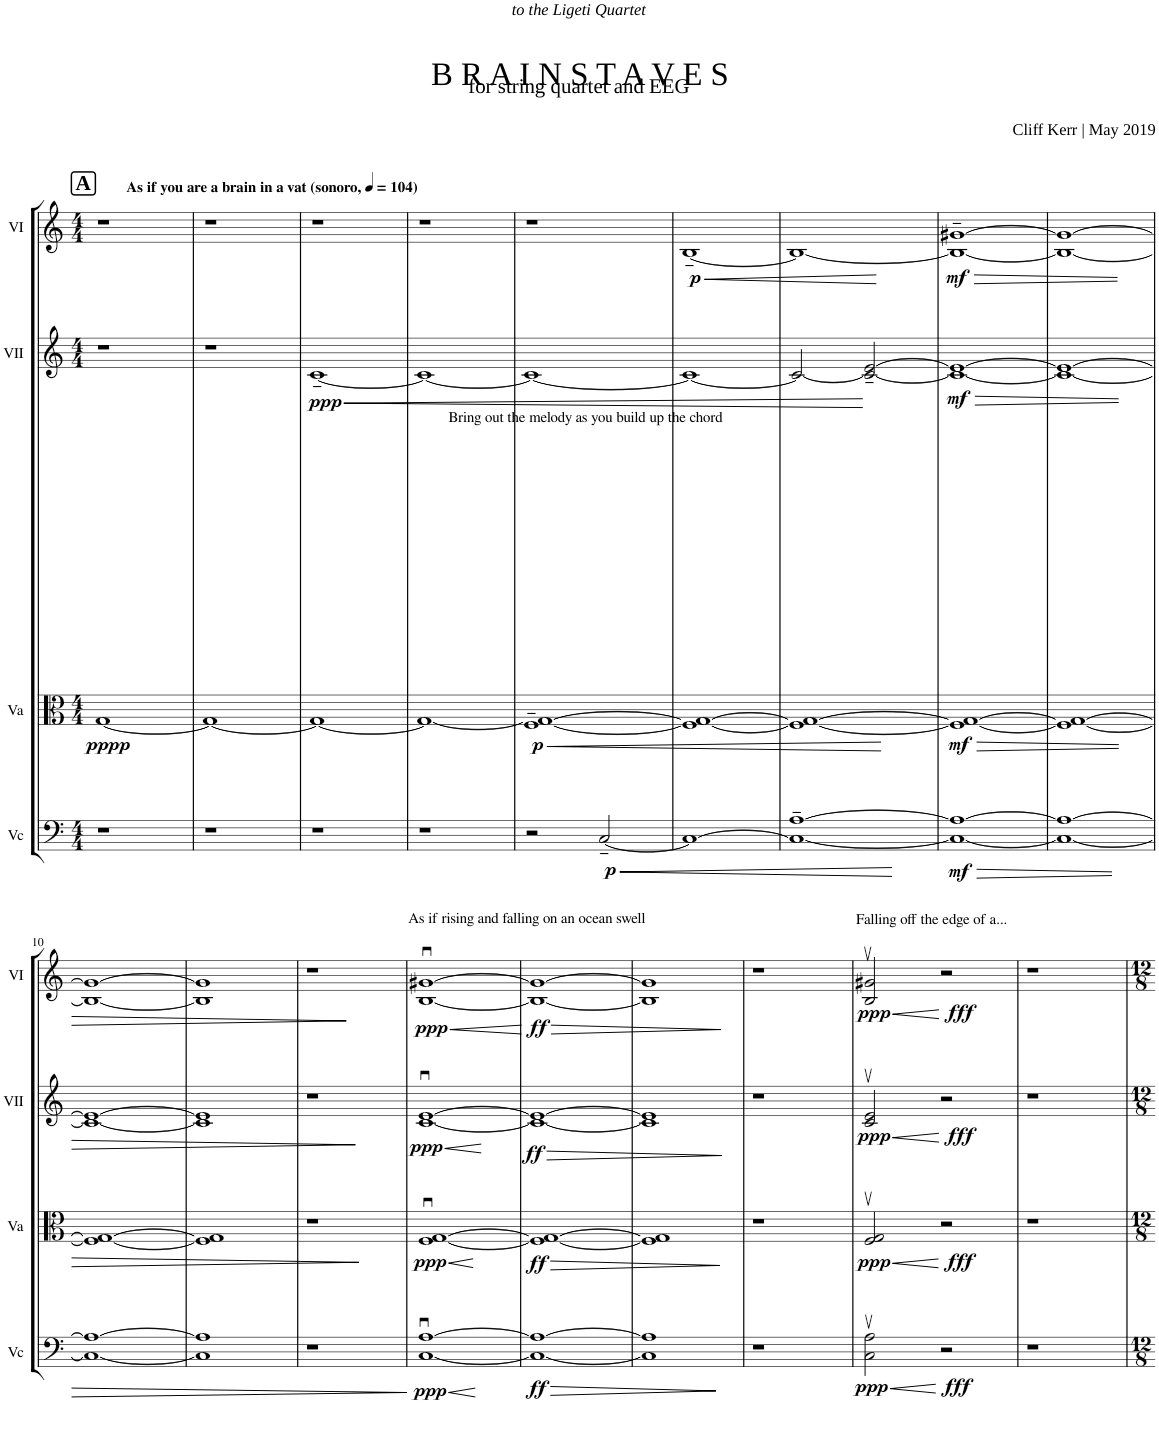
**kern	**dynam	**kern	**dynam	**kern	**dynam	**kern	**dynam
*part4	*part4	*part3	*part3	*part2	*part2	*part1	*part1
*staff4	*staff4	*staff3	*staff3	*staff2	*staff2	*staff1	*staff1
*I"Vc	*	*I"Va	*	*I"VII	*	*I"VI	*
*I'Vc	*	*I'Va	*	*I'VII	*	*I'VI	*
*clefF4	*	*clefC3	*	*clefG2	*	*clefG2	*
*k[]	*	*k[]	*	*k[]	*	*k[]	*
*M4/4	*	*M4/4	*	*M4/4	*	*M4/4	*
*MM104	*	*MM104	*	*MM104	*	*MM104	*
!!LO:REH:place=s1:a:B:cj:fs=14.284:t=A
=1	=1	=1	=1	=1	=1	=1	=1
!	!	!	!	!	!	!LO:TX:a:B:t=As if you are a brain in a vat (sonoro,	!
!	!	!	!	!	!	!LO:TX:a:B:t=)	!
!	!	!LO:TX:a:t=Bring out the melody as you build up the chord	!	!	!	!	!
!	!	!	!LO:DY:b	!	!	!	!
1r	.	[1G	pppp	1r	.	1r	.
=2	=2	=2	=2	=2	=2	=2	=2
1r	.	1G_	.	1r	.	1r	.
=3	=3	=3	=3	=3	=3	=3	=3
!	!	!	!	!	!LO:HP:b	!	!
!	!	!	!	!	!LO:DY:n=1:b	!	!
1r	.	1G_	.	[1c~	< ppp	1r	.
.	.	.	.	.	[	.	.
=4	=4	=4	=4	=4	=4	=4	=4
1r	.	1G_	.	1c_	.	1r	.
=5	=5	=5	=5	=5	=5	=5	=5
!	!	!	!LO:HP:b	!	!	!	!
!	!	!	!LO:DY:n=1:b	!	!	!	!
2r	.	[1F~> 1G_~>	< p	1c_	.	1r	.
!	!LO:HP:b	!	!	!	!	!	!
!	!LO:DY:n=1:b	!	!	!	!	!	!
[2C~/	< p	.	.	.	.	.	.
.	[	.	.	.	.	.	.
=6	=6	=6	=6	=6	=6	=6	=6
!	!	!	!	!	!	!	!LO:HP:b
!	!	!	!	!	!	!	!LO:DY:n=1:b
1C_	.	1F_ 1G_	.	1c_	.	[1B~	< p
.	.	.	[	.	.	.	[
=7	=7	=7	=7	=7	=7	=7	=7
1C_~ [1A~	.	1F_ 1G_	.	2c/_	.	1B_	.
.	.	.	.	2c/_~ [2e/~	.	.	.
=8	=8	=8	=8	=8	=8	=8	=8
!	!LO:HP:b	!	!LO:HP:b	!	!LO:HP:b	!	!LO:HP:b
!	!LO:DY:n=1:b	!	!LO:DY:n=1:b	!	!LO:DY:n=1:b	!	!LO:DY:n=1:b
1C_ 1A_	> mf	1F_ 1G_	> mf	1c_ 1e_	> mf	1B_~> [1g#X~>	> mf
=9	=9	=9	=9	=9	=9	=9	=9
1C_ 1A_	.	1F_ 1G_	.	1c_ 1e_	.	1B_ 1g#_	.
!!LO:LB:g=z
=10	=10	=10	=10	=10	=10	=10	=10
1C_ 1A_	.	1F_ 1G_	.	1c_ 1e_	.	1B_ 1g#_	.
.	.	.	]	.	]	.	]
=11	=11	=11	=11	=11	=11	=11	=11
1C] 1A]	.	1F] 1G]	.	1c] 1e]	.	1B] 1g#]	.
=12	=12	=12	=12	=12	=12	=12	=12
1r	.	1r	.	1r	.	1r	.
.	]	.	.	.	.	.	.
=13	=13	=13	=13	=13	=13	=13	=13
!	!	!	!	!	!	!LO:TX:a:t=As if rising and falling on an ocean swell	!
!	!LO:HP:b	!	!LO:HP:b	!	!LO:HP:b	!	!LO:HP:b
!	!LO:DY:n=1:b	!	!LO:DY:n=1:b	!	!LO:DY:n=1:b	!	!LO:DY:n=1:b
[1C [1A	< ppp	[1F [1G	< ppp	[1c [1e	< ppp	[1B [1g#X	< ppp
.	.	.	.	.	.	.	[
=14	=14	=14	=14	=14	=14	=14	=14
!	!LO:HP:b	!	!LO:HP:b	!	!LO:HP:b	!	!LO:HP:b
!	!LO:DY:n=1:b	!	!LO:DY:n=1:b	!	!LO:DY:n=1:b	!	!LO:DY:n=1:b
1C_ 1A_	> ff	1F_ 1G_	> ff	1c_ 1e_	> ff	1B_ 1g#_	> ff
.	[ ]	.	[ ]	.	[ ]	.	]
=15	=15	=15	=15	=15	=15	=15	=15
1C] 1A]	.	1F] 1G]	.	1c] 1e]	.	1B] 1g#]	.
=16	=16	=16	=16	=16	=16	=16	=16
1r	.	1r	.	1r	.	1r	.
=17	=17	=17	=17	=17	=17	=17	=17
!	!	!	!	!	!	!LO:TX:a:t=Falling off the edge of a...	!
!	!LO:HP:b	!	!LO:HP:b	!	!LO:HP:b	!	!LO:HP:b
!	!LO:DY:n=1:b	!	!LO:DY:n=1:b	!	!LO:DY:n=1:b	!	!LO:DY:n=1:b
2C\ 2A\	< ppp	2F/ 2G/	< ppp	2c/ 2e/	< ppp	2B/ 2g#X/	< ppp
!	!LO:DY:n=2:b	!	!LO:DY:n=2:b	!	!LO:DY:n=2:b	!	!LO:DY:n=2:b
2r	[ fff	2r	[ fff	2r	[ fff	2r	[ fff
=18	=18	=18	=18	=18	=18	=18	=18
1r	.	1r	.	1r	.	1r	.
=	=	=	=	=	=	=	=
*-	*-	*-	*-	*-	*-	*-	*-
